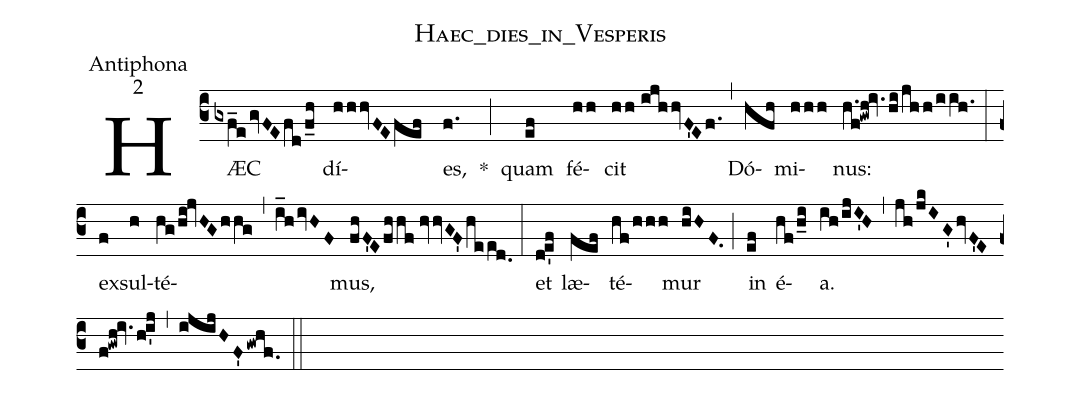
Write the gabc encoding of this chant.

name:Haec_dies_in_Vesperis;
office-part:Antiphona;
mode:2;
%%
(c3) HÆC(gxf_e/gvFEfd/f_h) dí(hhhvFE/fef)()es,(f.) *(;) quam(ef) fé(hh)cit(hh//ijhhvF'Ef.) (,) Dó(hfh)mi(hhh)nus:(h.f!gwh!iv.hi/jhh/iih.) (:) ex(f)sul(h)té(hg/hi!jvHGhhg)(,)(i_h/ivHF)mus,(fhF'E/fhhf//hvvGF'/heed.0) (:) et(d!e'f) læ(fef)té(hf/hhh)mur(hiHF.) (;) in(ef) é(hf/h_i)a.(ih/ijI'H) (,) (jh/jkIG'/hvF'E//f!gwh!iv./h!i'j) (,) (ijijHF'/gwhf.) (::)
